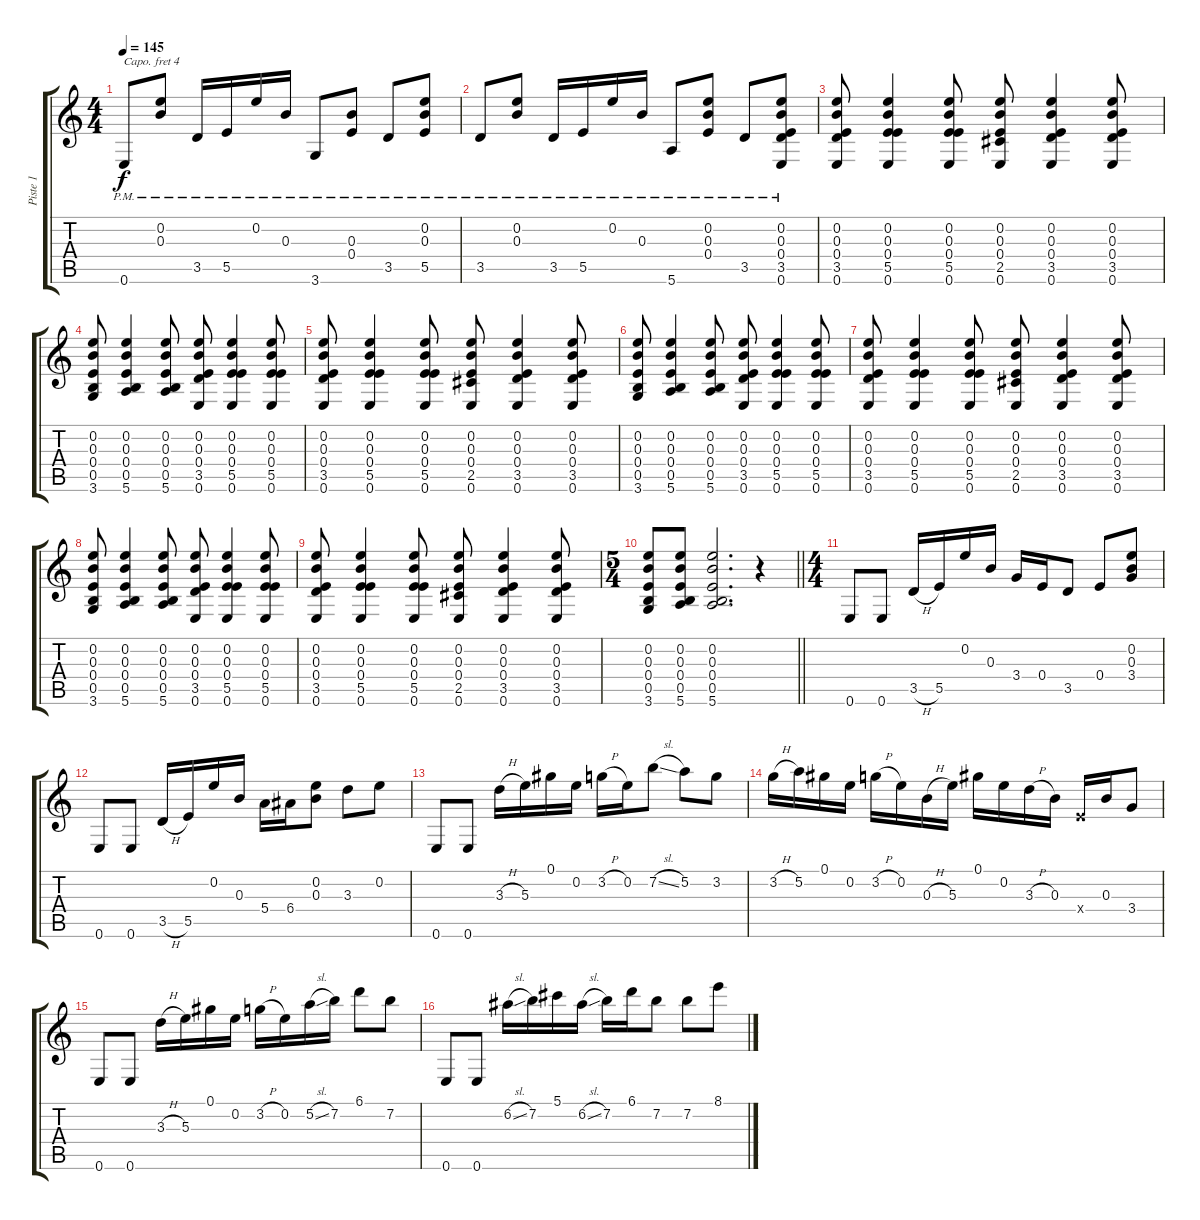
\track ("Piste 1" "Piste 1") {instrument acousticguitarsteel}
\staff {score tabs}
\capo 4
\tuning (E4 C4 G3 C3 G2 C2) {hide}
\ts (4 4)
\tempo 145
\clef g2
\ks c
0.6{pm}.8{dy f} (0.2{pm} 0.3{pm}).8 3.5{pm}.16 5.5{pm}.16 0.2{pm}.16 0.3{pm}.16 3.6{pm}.8 (0.3{pm} 0.4{pm}).8 3.5{pm}.8 (0.2{pm} 0.3{pm} 5.5{pm}).8 |
3.5{pm}.8 (0.2{pm} 0.3{pm}).8 3.5{pm}.16 5.5{pm}.16 0.2{pm}.16 0.3{pm}.16 5.6{pm}.8 (0.2{pm} 0.3{pm} 0.4{pm}).8 3.5{pm}.8 (0.2{pm} 0.3{pm} 0.4{pm} 3.5{pm} 0.6{pm}).8 |
(0.2 0.3 0.4 3.5 0.6).8 (0.2 0.3 0.4 5.5 0.6).4 (0.2 0.3 0.4 5.5 0.6).8 (0.2 0.3 0.4 2.5 0.6).8 (0.2 0.3 0.4 3.5 0.6).4 (0.2 0.3 0.4 3.5 0.6).8 |
(0.2 0.3 0.4 0.5 3.6).8 (0.2 0.3 0.4 0.5 5.6).4 (0.2 0.3 0.4 0.5 5.6).8 (0.2 0.3 0.4 3.5 0.6).8 (0.2 0.3 0.4 5.5 0.6).4 (0.2 0.3 0.4 5.5 0.6).8 |
(0.2 0.3 0.4 3.5 0.6).8 (0.2 0.3 0.4 5.5 0.6).4 (0.2 0.3 0.4 5.5 0.6).8 (0.2 0.3 0.4 2.5 0.6).8 (0.2 0.3 0.4 3.5 0.6).4 (0.2 0.3 0.4 3.5 0.6).8 |
(0.2 0.3 0.4 0.5 3.6).8 (0.2 0.3 0.4 0.5 5.6).4 (0.2 0.3 0.4 0.5 5.6).8 (0.2 0.3 0.4 3.5 0.6).8 (0.2 0.3 0.4 5.5 0.6).4 (0.2 0.3 0.4 5.5 0.6).8 |
(0.2 0.3 0.4 3.5 0.6).8 (0.2 0.3 0.4 5.5 0.6).4 (0.2 0.3 0.4 5.5 0.6).8 (0.2 0.3 0.4 2.5 0.6).8 (0.2 0.3 0.4 3.5 0.6).4 (0.2 0.3 0.4 3.5 0.6).8 |
(0.2 0.3 0.4 0.5 3.6).8 (0.2 0.3 0.4 0.5 5.6).4 (0.2 0.3 0.4 0.5 5.6).8 (0.2 0.3 0.4 3.5 0.6).8 (0.2 0.3 0.4 5.5 0.6).4 (0.2 0.3 0.4 5.5 0.6).8 |
(0.2 0.3 0.4 3.5 0.6).8 (0.2 0.3 0.4 5.5 0.6).4 (0.2 0.3 0.4 5.5 0.6).8 (0.2 0.3 0.4 2.5 0.6).8 (0.2 0.3 0.4 3.5 0.6).4 (0.2 0.3 0.4 3.5 0.6).8 |
\ts (5 4)
\barLineRight lightlight
(0.2 0.3 0.4 0.5 3.6).8 (0.2 0.3 0.4 0.5 5.6).8 (0.2 0.3 0.4 0.5 5.6).2{d} r.4 |
\ts (4 4)
\section ("" "")
0.6.8 0.6.8 3.5{h}.16 5.5.16 0.2.16 0.3.16 3.4.16 0.4.16 3.5.8 0.4.8 (0.2 0.3 3.4).8 |
0.6.8 0.6.8 3.5{h}.16 5.5.16 0.2.16 0.3.16 5.4.16 6.4.16 (0.2 0.3).8 3.3.8 0.2.8 |
0.6.8 0.6.8 3.3{h}.16 5.3.16 0.1.16 0.2.16 3.2{h}.16 0.2.16 7.2{sl}.8 5.2.8 3.2.8 |
3.2{h}.16 5.2.16 0.1.16 0.2.16 3.2{h}.16 0.2.16 0.3{h}.16 5.3.16 0.1.16 0.2.16 3.3{h}.16 0.3.16 0.4{x}.16 0.3.16 3.4.8 |
0.6.8 0.6.8 3.3{h}.16 5.3.16 0.1.16 0.2.16 3.2{h}.16 0.2.16 5.2{sl}.16 7.2.16 6.1.8 7.2.8 |
0.6.8 0.6.8 6.2{sl}.16 7.2.16 5.1.16 6.2{sl}.16 7.2.16 6.1.16 7.2.8 7.2.8 8.1.8
